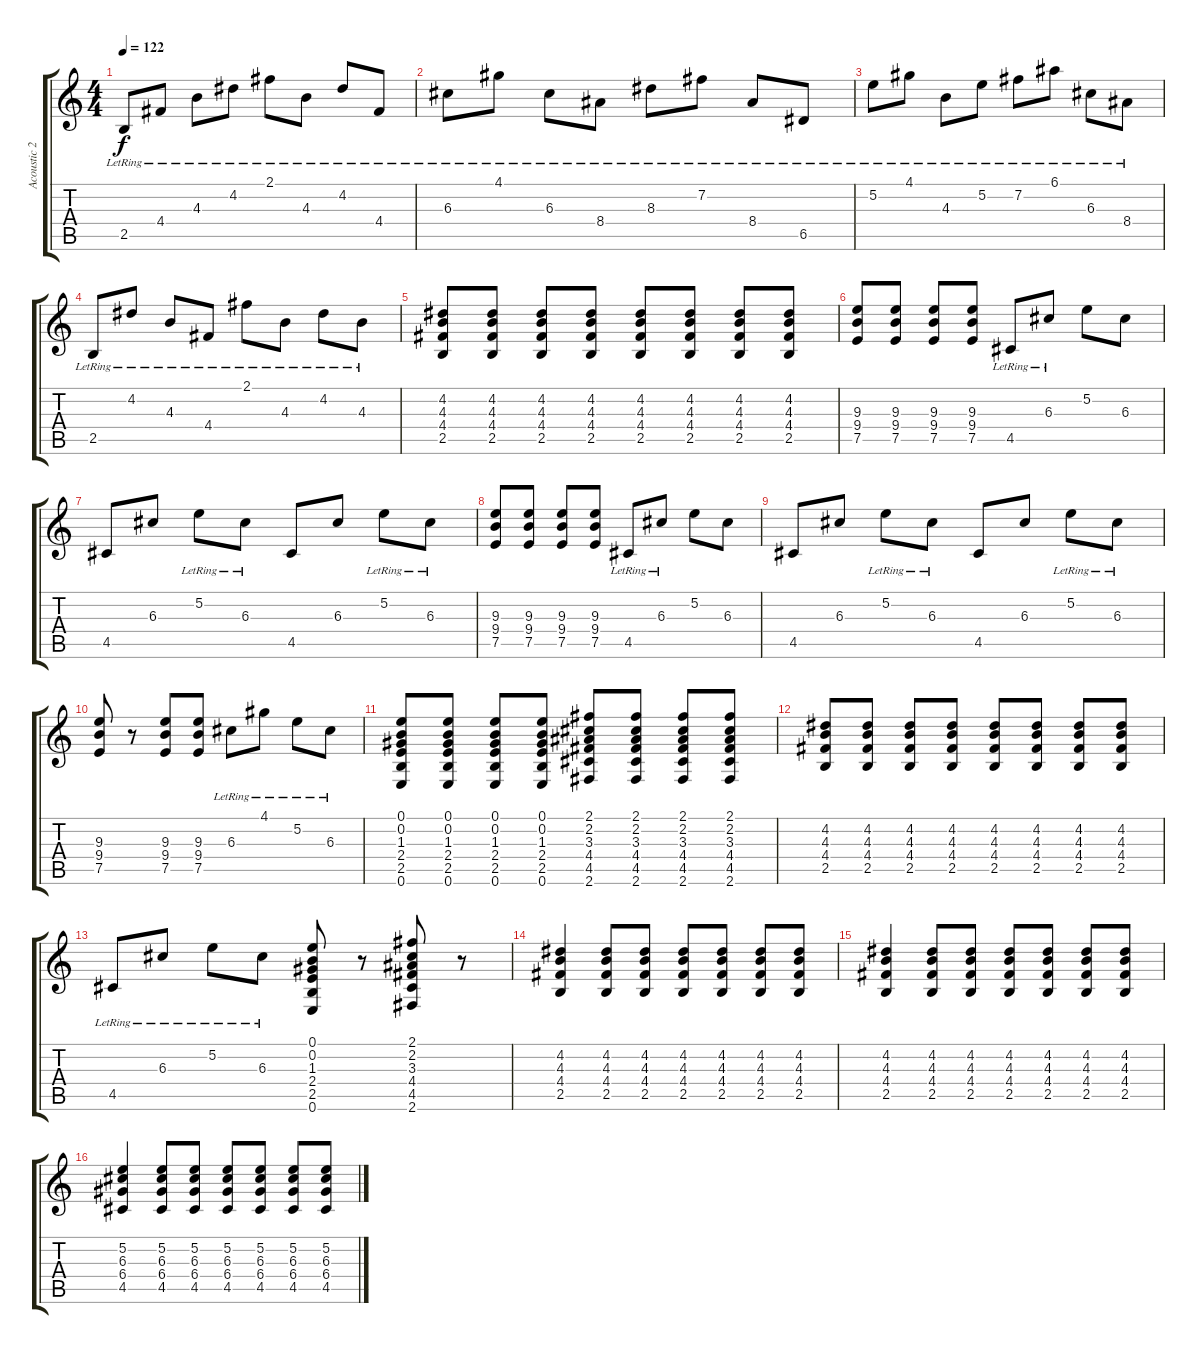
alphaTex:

\track ("Acoustic 2" "Acoustic 2") {instrument acousticguitarsteel}
\staff {score tabs}
\tuning (E4 B3 G3 D3 A2 E2) {hide}
\ts (4 4)
\tempo 122
\clef g2
\ks c
2.5{lr}.8{dy f} 4.4{lr}.8 4.3{lr}.8 4.2{lr}.8 2.1{lr}.8 4.3{lr}.8 4.2{lr}.8 4.4{lr}.8 |
6.3{lr}.8 4.1{lr}.8 6.3{lr}.8 8.4{lr}.8 8.3{lr}.8 7.2{lr}.8 8.4{lr}.8 6.5{lr}.8 |
5.2{lr}.8 4.1{lr}.8 4.3{lr}.8 5.2{lr}.8 7.2{lr}.8 6.1{lr}.8 6.3{lr}.8 8.4{lr}.8 |
2.5{lr}.8 4.2{lr}.8 4.3{lr}.8 4.4{lr}.8 2.1{lr}.8 4.3{lr}.8 4.2{lr}.8 4.3{lr}.8 |
(4.2 4.3 4.4 2.5).8 (4.2 4.3 4.4 2.5).8 (4.2 4.3 4.4 2.5).8 (4.2 4.3 4.4 2.5).8 (4.2 4.3 4.4 2.5).8 (4.2 4.3 4.4 2.5).8 (4.2 4.3 4.4 2.5).8 (4.2 4.3 4.4 2.5).8 |
(9.3 9.4 7.5).8 (9.3 9.4 7.5).8 (9.3 9.4 7.5).8 (9.3 9.4 7.5).8 4.5{lr}.8 6.3{lr}.8 5.2.8 6.3.8 |
4.5.8 6.3.8 5.2{lr}.8 6.3{lr}.8 4.5.8 6.3.8 5.2{lr}.8 6.3{lr}.8 |
(9.3 9.4 7.5).8 (9.3 9.4 7.5).8 (9.3 9.4 7.5).8 (9.3 9.4 7.5).8 4.5{lr}.8 6.3{lr}.8 5.2.8 6.3.8 |
4.5.8 6.3.8 5.2{lr}.8 6.3{lr}.8 4.5.8 6.3.8 5.2{lr}.8 6.3{lr}.8 |
(9.3 9.4 7.5).8 r.8 (9.3 9.4 7.5).8 (9.3 9.4 7.5).8 6.3{lr}.8 4.1{lr}.8 5.2{lr}.8 6.3{lr}.8 |
(0.1 0.2 1.3 2.4 2.5 0.6).8 (0.1 0.2 1.3 2.4 2.5 0.6).8 (0.1 0.2 1.3 2.4 2.5 0.6).8 (0.1 0.2 1.3 2.4 2.5 0.6).8 (2.1 2.2 3.3 4.4 4.5 2.6).8 (2.1 2.2 3.3 4.4 4.5 2.6).8 (2.1 2.2 3.3 4.4 4.5 2.6).8 (2.1 2.2 3.3 4.4 4.5 2.6).8 |
(4.2 4.3 4.4 2.5).8 (4.2 4.3 4.4 2.5).8 (4.2 4.3 4.4 2.5).8 (4.2 4.3 4.4 2.5).8 (4.2 4.3 4.4 2.5).8 (4.2 4.3 4.4 2.5).8 (4.2 4.3 4.4 2.5).8 (4.2 4.3 4.4 2.5).8 |
4.5{lr}.8 6.3{lr}.8 5.2{lr}.8 6.3{lr}.8 (0.1 0.2 1.3 2.4 2.5 0.6).8 r.8 (2.1 2.2 3.3 4.4 4.5 2.6).8 r.8 |
(4.2 4.3 4.4 2.5).4 (4.2 4.3 4.4 2.5).8 (4.2 4.3 4.4 2.5).8 (4.2 4.3 4.4 2.5).8 (4.2 4.3 4.4 2.5).8 (4.2 4.3 4.4 2.5).8 (4.2 4.3 4.4 2.5).8 |
(4.2 4.3 4.4 2.5).4 (4.2 4.3 4.4 2.5).8 (4.2 4.3 4.4 2.5).8 (4.2 4.3 4.4 2.5).8 (4.2 4.3 4.4 2.5).8 (4.2 4.3 4.4 2.5).8 (4.2 4.3 4.4 2.5).8 |
(5.2 6.3 6.4 4.5).4 (5.2 6.3 6.4 4.5).8 (5.2 6.3 6.4 4.5).8 (5.2 6.3 6.4 4.5).8 (5.2 6.3 6.4 4.5).8 (5.2 6.3 6.4 4.5).8 (5.2 6.3 6.4 4.5).8
